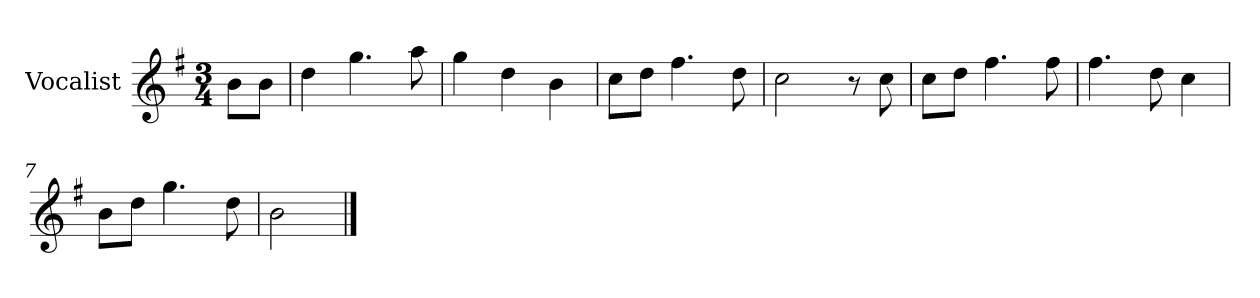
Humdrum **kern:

**kern
*part1
*staff1
*I"Vocalist
*k[f#]
*G:
*M3/4
=
8bL
8bJ
=1
4dd
4.gg
8aa
=2
4gg
4dd
4b
=3
8ccL
8ddJ
4.ff#
8dd
=4
2cc
8r
8cc
=5
8ccL
8ddJ
4.ff#
8ff#
=6
4.ff#
8dd
4cc
=7
8bL
8ddJ
4.gg
8dd
=8
2b
==
*-
